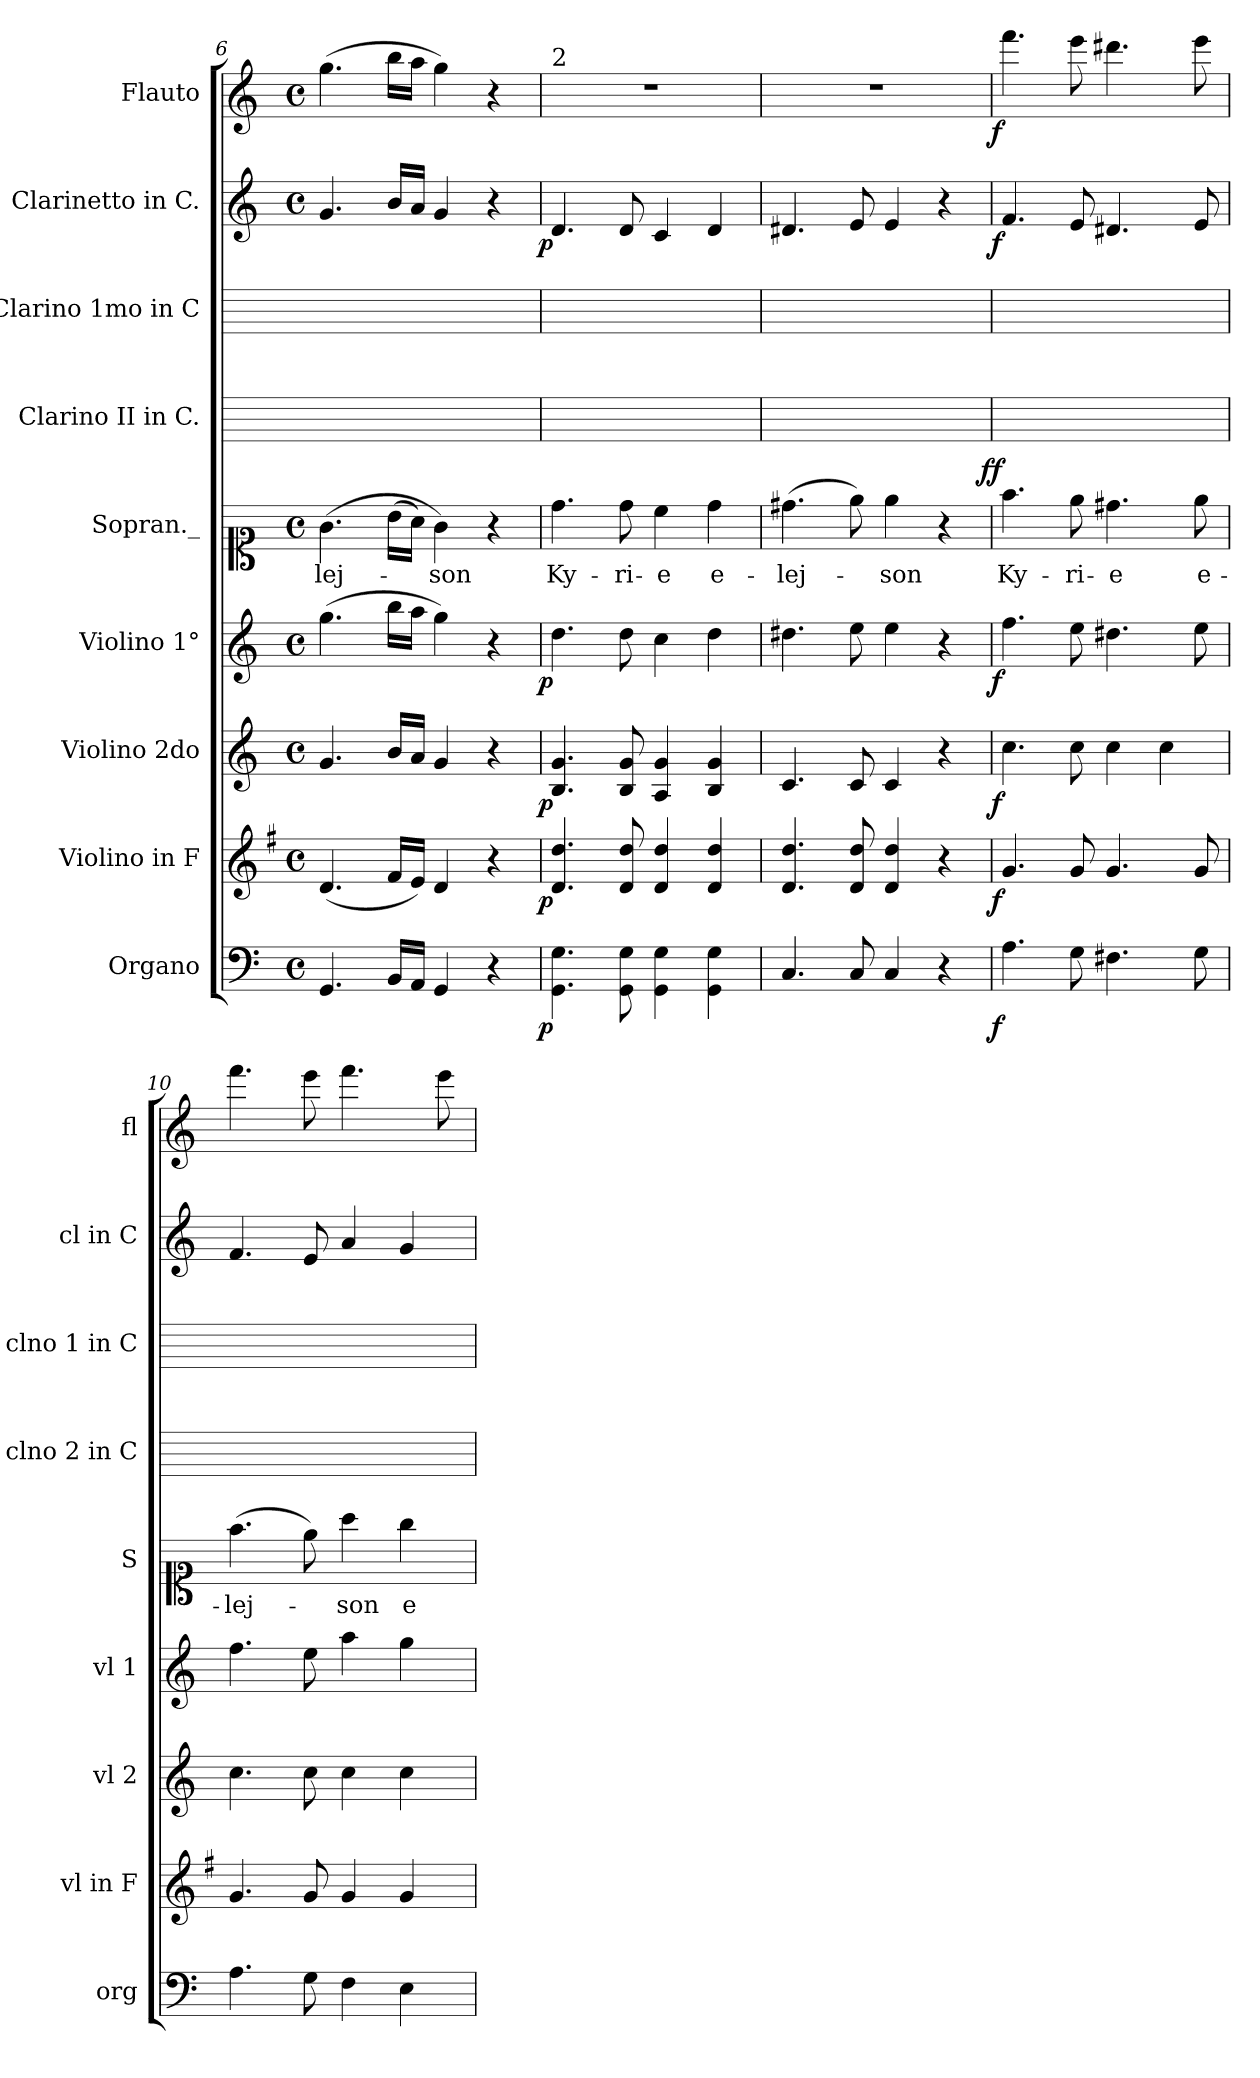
**kern	**dynam	**kern	**dynam	**kern	**dynam	**kern	**dynam	**kern	**text	**dynam	**kern	**kern	**kern	**dynam	**kern	**dynam
*part9	*part9	*part8	*part8	*part7	*part7	*part6	*part6	*part5	*part5	*part5	*part4	*part3	*part2	*part2	*part1	*part1
*staff9	*staff9	*staff8	*staff8	*staff7	*staff7	*staff6	*staff6	*staff5	*staff5	*staff5	*staff4	*staff3	*staff2	*staff2	*staff1	*staff1
*I"Organo	*	*I"Violino in F	*	*I"Violino 2do	*	*I"Violino 1°	*	*I"Sopran._	*	*	*I"Clarino II in C.	*I"Clarino 1mo in C	*I"Clarinetto in C.	*	*I"Flauto	*
*I'org	*	*I'vl in F	*	*I'vl 2	*	*I'vl 1	*	*I'S	*	*	*I'clno 2 in C	*I'clno 1 in C	*I'cl in C	*	*I'fl	*
*clefF4	*	*clefG2	*	*clefG2	*	*clefG2	*	*clefC1	*	*	*	*	*clefG2	*	*clefG2	*
*	*	*ITrd4c7	*	*	*	*	*	*	*	*	*	*	*	*	*	*
*k[]	*	*k[]	*	*k[]	*	*k[]	*	*k[]	*	*	*	*	*k[]	*	*k[]	*
*C:	*	*C:	*	*C:	*	*C:	*	*C:	*	*	*	*	*C:	*	*C:	*
*M4/4	*	*M4/4	*	*M4/4	*	*M4/4	*	*M4/4	*	*	*	*	*M4/4	*	*M4/4	*
*met(c)	*	*met(c)	*	*met(c)	*	*met(c)	*	*met(c)	*	*	*	*	*met(c)	*	*met(c)	*
=6	=6	=6	=6	=6	=6	=6	=6	=6	=6	=6	=6	=6	=6	=6	=6	=6
4.GG/	.	(4.G/	.	4.g/	.	(4.gg\	.	(4.g\	-lej-	.	1ryy	1ryy	4.g/	.	(4.gg\	.
16BB/LL	.	16B/LL	.	16b/LL	.	16bb\LL	.	(16b\LL	.	.	.	.	16b/LL	.	16bb\LL	.
16AA/JJ	.	16A/JJ)	.	16a/JJ	.	16aa\JJ	.	16a\JJ)	.	.	.	.	16a/JJ	.	16aa\JJ	.
4GG/	.	4G/	.	4g/	.	4gg\)	.	4g\)	-son	.	.	.	4g/	.	4gg\)	.
4r	.	4r	.	4r	.	4r	.	4r	.	.	.	.	4r	.	4r	.
=7	=7	=7	=7	=7	=7	=7	=7	=7	=7	=7	=7	=7	=7	=7	=7	=7
!	!	!	!	!	!	!	!	!	!	!	!	!	!	!	!LO:TX:a:t=2	!
!	!LO:DY:rj	!	!LO:DY:rj	!	!LO:DY:rj	!	!LO:DY:rj	!	!	!	!	!	!	!LO:DY:rj	!	!
4.GG\ 4.G\	p	4.G/ 4.g/	p	4.B/ 4.g/	p	4.dd\	p	4.dd\	Ky-	.	1ryy	1ryy	4.d/	p	1r	.
8GG\ 8G\	.	8G/ 8g/	.	8B/ 8g/	.	8dd\	.	8dd\	-ri-	.	.	.	8d/	.	.	.
4GG\ 4G\	.	4G/ 4g/	.	4A/ 4g/	.	4cc\	.	4cc\	-e	.	.	.	4c/	.	.	.
4GG\ 4G\	.	4G/ 4g/	.	4B/ 4g/	.	4dd\	.	4dd\	e-	.	.	.	4d/	.	.	.
=8	=8	=8	=8	=8	=8	=8	=8	=8	=8	=8	=8	=8	=8	=8	=8	=8
4.C/	.	4.G/ 4.g/	.	4.c/	.	4.dd#X\	.	(4.dd#X\	-lej-	.	1ryy	1ryy	4.d#X/	.	1r	.
8C/	.	8G/ 8g/	.	8c/	.	8ee\	.	8ee\)	.	.	.	.	8e/	.	.	.
4C/	.	4G/ 4g/	.	4c/	.	4ee\	.	4ee\	-son	.	.	.	4e/	.	.	.
4r	.	4r	.	4r	.	4r	.	4r	.	.	.	.	4r	.	.	.
=9	=9	=9	=9	=9	=9	=9	=9	=9	=9	=9	=9	=9	=9	=9	=9	=9
!	!LO:DY:rj	!	!LO:DY:rj	!	!LO:DY:rj	!	!LO:DY:rj	!	!	!LO:DY:a:rj	!	!	!	!LO:DY:rj	!	!LO:DY:rj
4.A\	f	4.c/	f	4.cc\	f	4.ff\	f	4.ff\	Ky-	ff	1ryy	1ryy	4.f/	f	4.fff\	f
8G\	.	8c/	.	8cc\	.	8ee\	.	8ee\	-ri-	.	.	.	8e/	.	8eee\	.
4.F#X\	.	4.c/	.	4cc\	.	4.dd#X\	.	4.dd#X\	-e	.	.	.	4.d#X/	.	4.ddd#X\	.
.	.	.	.	4cc\	.	.	.	.	.	.	.	.	.	.	.	.
8G\	.	8c/	.	.	.	8ee\	.	8ee\	e-	.	.	.	8e/	.	8eee\	.
=10	=10	=10	=10	=10	=10	=10	=10	=10	=10	=10	=10	=10	=10	=10	=10	=10
4.A\	.	4.c/	.	4.cc\	.	4.ff\	.	(4.ff\	-lej-	.	1ryy	1ryy	4.f/	.	4.fff\	.
8G\	.	8c/	.	8cc\	.	8ee\	.	8ee\)	.	.	.	.	8e/	.	8eee\	.
4F\	.	4c/	.	4cc\	.	4aa\	.	4aa\	-son	.	.	.	4a/	.	4.fff\	.
4E\	.	4c/	.	4cc\	.	4gg\	.	4gg\	e-	.	.	.	4g/	.	.	.
.	.	.	.	.	.	.	.	.	.	.	.	.	.	.	8eee\	.
=	=	=	=	=	=	=	=	=	=	=	=	=	=	=	=	=
*-	*-	*-	*-	*-	*-	*-	*-	*-	*-	*-	*-	*-	*-	*-	*-	*-
